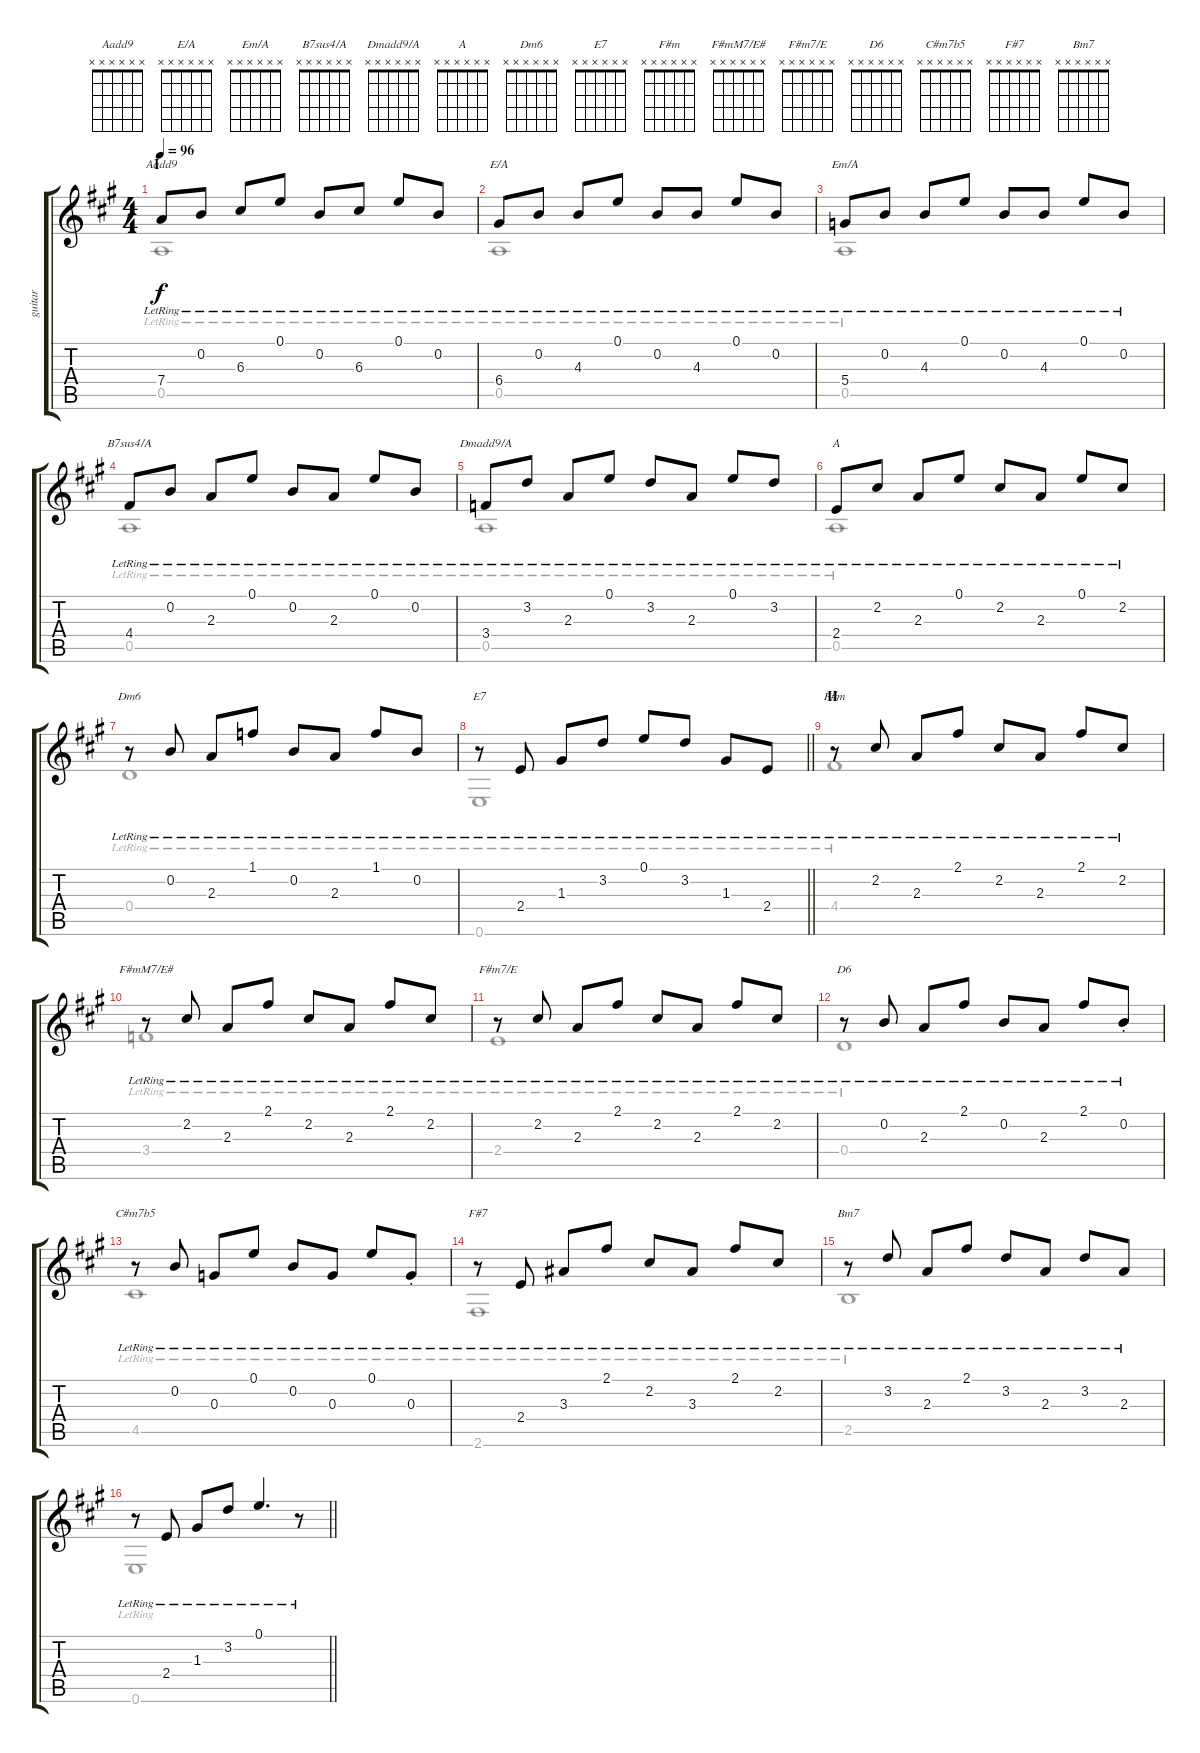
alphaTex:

\track ("guitar" "guitar") {instrument acousticguitarnylon}
\staff {score tabs}
\tuning (E4 B3 G3 D3 A2 E2) {hide}
\chord ("Aadd9" x x x x x x)
\chord ("E/A" x x x x x x)
\chord ("Em/A" x x x x x x)
\chord ("B7sus4/A" x x x x x x)
\chord ("Dmadd9/A" x x x x x x)
\chord ("A" x x x x x x)
\chord ("Dm6" x x x x x x)
\chord ("E7" x x x x x x)
\chord ("F#m" x x x x x x)
\chord ("F#mM7/E#" x x x x x x)
\chord ("F#m7/E" x x x x x x)
\chord ("D6" x x x x x x)
\chord ("C#m7b5" x x x x x x)
\chord ("F#7" x x x x x x)
\chord ("Bm7" x x x x x x)
\voice
\ts (4 4)
\section ("" "I")
\tempo 96
\clef g2
\ks a
7.4{lr}.8{ch "Aadd9" dy f} 0.2{lr}.8 6.3{lr}.8 0.1{lr}.8 0.2{lr}.8 6.3{lr}.8 0.1{lr}.8 0.2{lr}.8 |
6.4{lr}.8{ch "E/A"} 0.2{lr}.8 4.3{lr}.8 0.1{lr}.8 0.2{lr}.8 4.3{lr}.8 0.1{lr}.8 0.2{lr}.8 |
5.4{lr}.8{ch "Em/A"} 0.2{lr}.8 4.3{lr}.8 0.1{lr}.8 0.2{lr}.8 4.3{lr}.8 0.1{lr}.8 0.2{lr}.8 |
4.4{lr}.8{ch "B7sus4/A"} 0.2{lr}.8 2.3{lr}.8 0.1{lr}.8 0.2{lr}.8 2.3{lr}.8 0.1{lr}.8 0.2{lr}.8 |
3.4{lr}.8{ch "Dmadd9/A"} 3.2{lr}.8 2.3{lr}.8 0.1{lr}.8 3.2{lr}.8 2.3{lr}.8 0.1{lr}.8 3.2{lr}.8 |
2.4{lr}.8{ch "A"} 2.2{lr}.8 2.3{lr}.8 0.1{lr}.8 2.2{lr}.8 2.3{lr}.8 0.1{lr}.8 2.2{lr}.8 |
r.8{ch "Dm6"} 0.2{lr}.8 2.3{lr}.8 1.1{lr}.8 0.2{lr}.8 2.3{lr}.8 1.1{lr}.8 0.2{lr}.8 |
\barLineRight lightlight
r.8{ch "E7"} 2.4{lr}.8 1.3{lr}.8 3.2{lr}.8 0.1{lr}.8 3.2{lr}.8 1.3{lr}.8 2.4{lr}.8 |
\section ("" "II")
r.8{ch "F#m"} 2.2{lr}.8 2.3{lr}.8 2.1{lr}.8 2.2{lr}.8 2.3{lr}.8 2.1{lr}.8 2.2{lr}.8 |
r.8{ch "F#mM7/E#"} 2.2{lr}.8 2.3{lr}.8 2.1{lr}.8 2.2{lr}.8 2.3{lr}.8 2.1{lr}.8 2.2{lr}.8 |
r.8{ch "F#m7/E"} 2.2{lr}.8 2.3{lr}.8 2.1{lr}.8 2.2{lr}.8 2.3{lr}.8 2.1{lr}.8 2.2{lr}.8 |
r.8{ch "D6"} 0.2{lr}.8 2.3{lr}.8 2.1{lr}.8 0.2{lr}.8 2.3{lr}.8 2.1{lr}.8 0.2{st lr}.8 |
r.8{ch "C#m7b5"} 0.2{lr}.8 0.3{lr}.8 0.1{lr}.8 0.2{lr}.8 0.3{lr}.8 0.1{lr}.8 0.3{st lr}.8 |
r.8{ch "F#7"} 2.4{lr}.8 3.3{lr}.8 2.1{lr}.8 2.2{lr}.8 3.3{lr}.8 2.1{lr}.8 2.2{lr}.8 |
r.8{ch "Bm7"} 3.2{lr}.8 2.3{lr}.8 2.1{lr}.8 3.2{lr}.8 2.3{lr}.8 3.2{lr}.8 2.3{lr}.8 |
\barLineRight lightlight
r.8 2.4{lr}.8 1.3{lr}.8 3.2{lr}.8 0.1{lr}.4{d} r.8
\voice
\clef g2
\ottava regular
\simile none
\ks a
0.5{lr}.1{dy f} |
0.5{lr}.1 |
0.5{lr}.1 |
0.5{lr}.1 |
0.5{lr}.1 |
0.5{lr}.1 |
0.4{lr}.1 |
\barLineRight lightlight
0.6{lr}.1 |
4.4{lr}.1 |
3.4{lr}.1 |
2.4{lr}.1 |
0.4{lr}.1 |
4.5{lr}.1 |
2.6{lr}.1 |
2.5{lr}.1 |
\barLineRight lightlight
0.6{lr}.1
